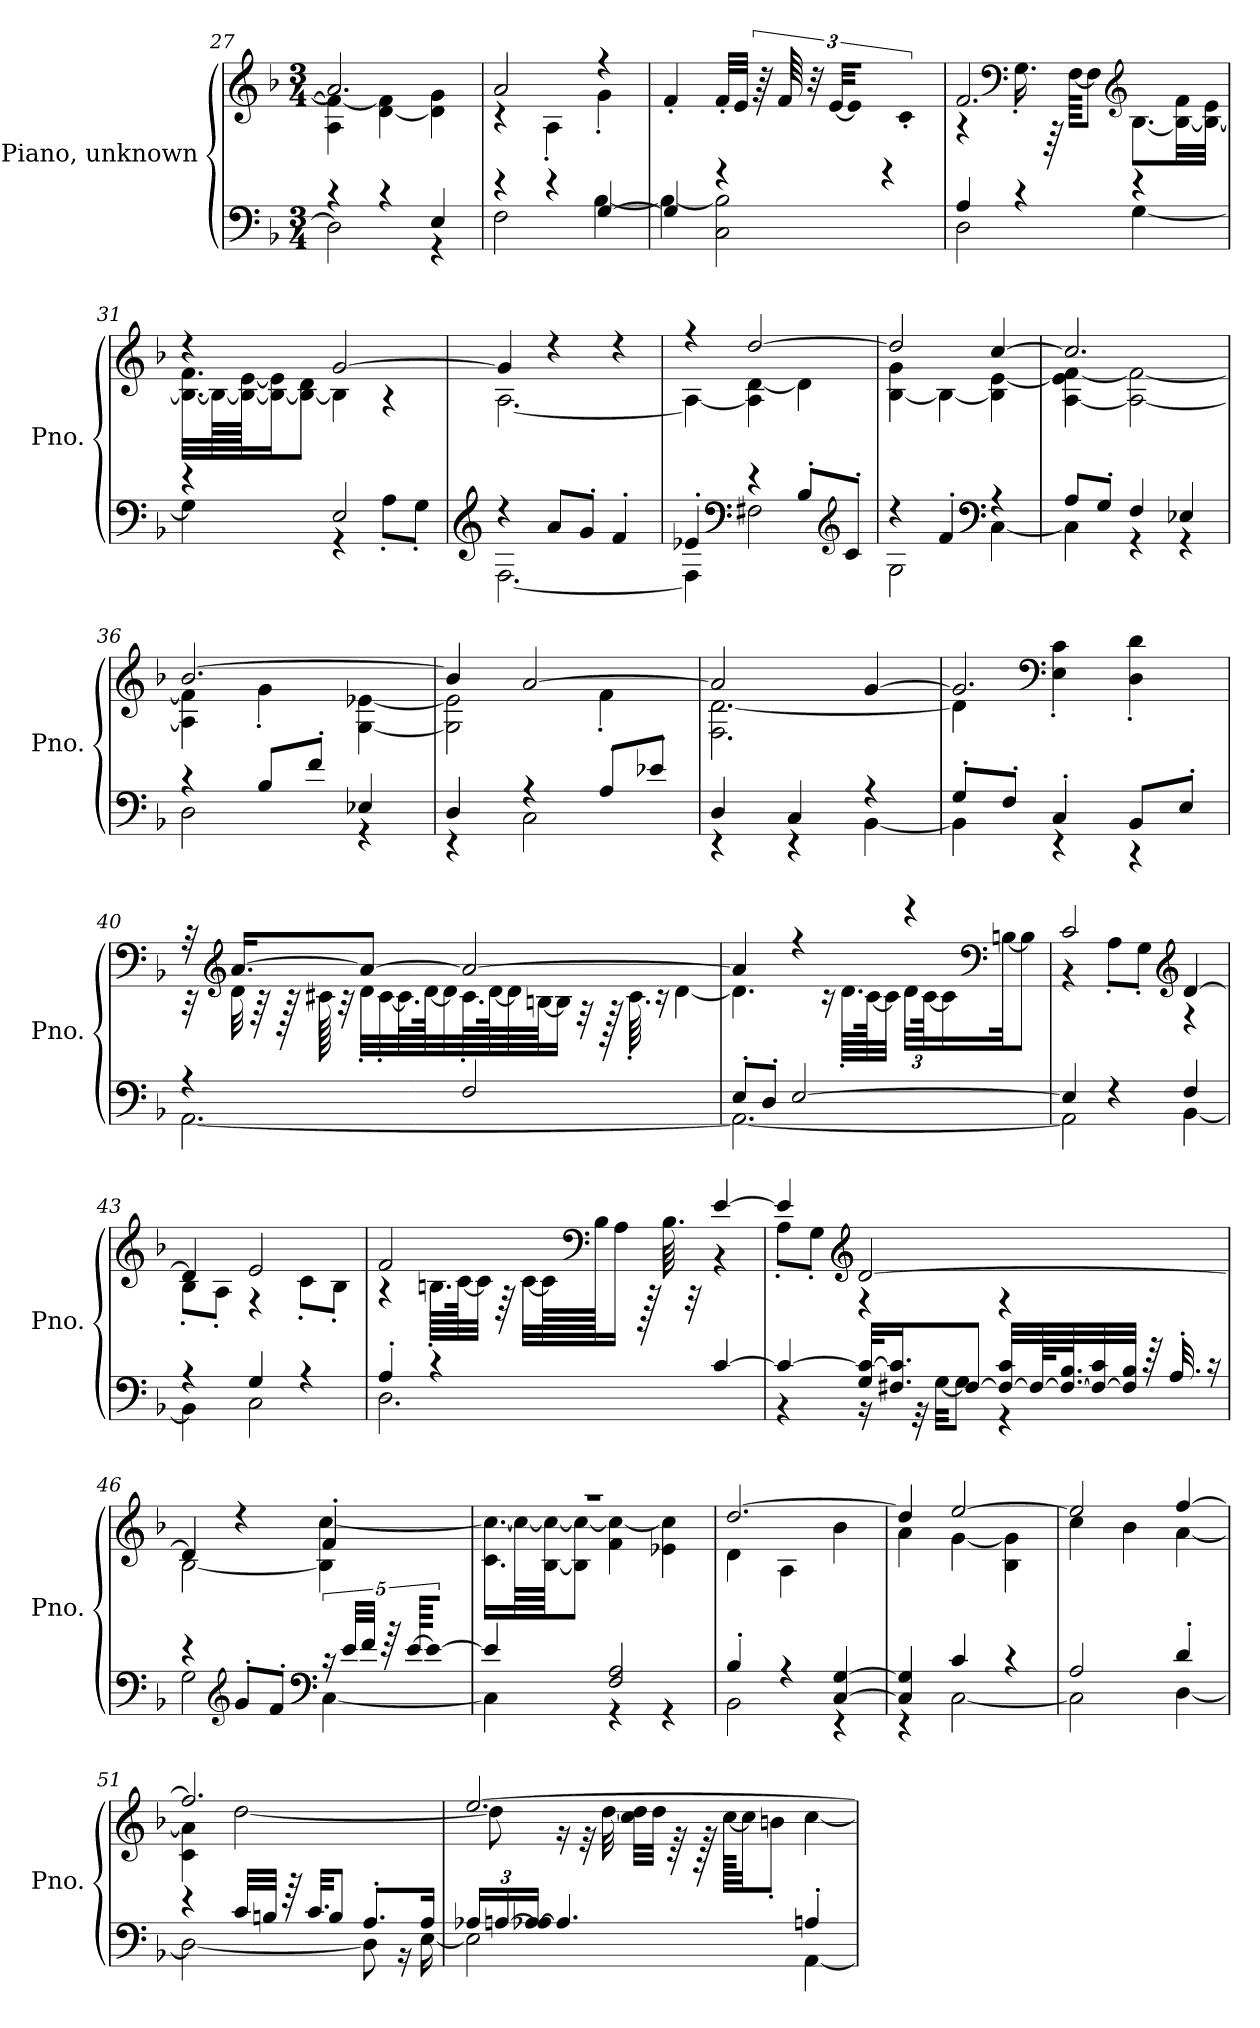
**kern	**kern
*part1	*part1
*staff2	*staff1
*I"Piano, unknown	*
*I'Pno.	*
!!LO:LB:g=z
*clefF4	*clefG2
*k[b-]	*k[b-]
*M3/4	*M3/4
=27	=27
*^	*^
4r	2D\]	2.a/]	4A\ 4f\_
4r	.	.	[4d\ 4f\]
4E/	4r	.	4d\] 4g\
=28	=28	=28	=28
4r	2F\	2a/	4r
4r	.	.	4A'\
[4G/	[4B-\	4r	4g'\
*	*	*v	*v
=29	=29	=29
4G/]	4B-\_	4f'/
4r	2C\ 2B-\]	32f'/LLL
.	.	32e/JJJ
.	.	96r
.	.	96f/
.	.	48r
.	.	[48e/KKL
.	.	8e/J]
4r	.	4c'/
=30	=30	=30
*	*	*^
4A/	2D\	2.f/	4r
*	*	*clefF4	*
4r	.	.	16.G'\
.	.	.	64r
.	.	.	[64F\KKKL
.	.	.	8F\J]
*	*	*clefG2	*
4r	[4G\	.	[8.B-\L
.	.	.	32B-\_ 32f\LL
.	.	.	32B-\_ 32e\JJJ
!!LO:LB:g=z	!!
=31	=31	=31	=31
4r	4G\]	4r	32.B-\_ 32.f\LLL
.	.	.	128B-\LL_
.	.	.	128B-\_ [128e\JJJ
.	.	.	16B-\_ 16e\]J
.	.	.	8B-\_ 8d\J
2E/	4r	[2g/	4B-\]
.	8A'\L	.	4r
.	8G'\J	.	.
=32	=32	=32	=32
*clefG2	*	*	*
4r	[2.F\	4g/]	[2.A\
8a/L	.	4r	.
8g'/J	.	.	.
4f'/	.	4r	.
=33	=33	=33	=33
4e-X'/	4F\]	4r	4A\_
*clefF4	*	*	*
4r	2F#X\	[2dd/	4A\] [4d\
8B-'/L	.	.	4d\]
*clefG2	*	*	*
8c'/J	.	.	.
=34	=34	=34	=34
4r	2G\	2dd/]	[4B-\ 4g\
4f'/	.	.	4B-\_
*clefF4	*	*	*
4r	[4C\	[4cc/	4B-\] [4e\
=35	=35	=35	=35
8A/L	4C\]	2.cc/]	[4A\ 4e\] [4f\
8G'/J	.	.	.
4F/	4r	.	2A\_ 2f\_
4E-X/	4r	.	.
!!LO:PB:g=z	!!
=36	=36	=36	=36
4r	2D\	[2.b-/	4A\] 4f\]
8B-/L	.	.	4g'\
8f'/J	.	.	.
4E-X/	4r	.	[4G\ [4e-X\
=37	=37	=37	=37
4D/	4r	4b-/]	2G\] 2e-\]
4r	2C\	[2a/	.
8A'/L	.	.	4f'\
8e-X'/J	.	.	.
=38	=38	=38	=38
4D/	4r	2a/]	2.F\ [2.d\
4C/	4r	.	.
4r	[4BB-\	[4g/	.
=39	=39	=39	=39
8G'/L	4BB-\]	2.g/]	4d\]
8F'/J	.	.	.
*	*	*clefF4	*
4C'/	4r	.	4E\' 4c\'
8BB-/L	4r	.	4D\' 4d\'
8E'/J	.	.	.
!!LO:LB:g=z	!!
=40	=40	=40	=40
4r	[2.AA\	32r	32r
*	*	*clefG2	*
.	.	[16.a/KL	32d\
.	.	.	64r
.	.	.	128r
.	.	.	128c#X\
.	.	.	32r
.	.	8a/J_	32d'\LLL
.	.	.	[32c#'\
.	.	.	64.c#\L]
.	.	.	[128d\JK
.	.	.	32d\]
2F/	.	2a/_	64.c#'\L
.	.	.	[128d\K
.	.	.	64d\]
.	.	.	[64Bn\JJ
.	.	.	16B\JJ]
.	.	.	32r
.	.	.	128r
.	.	.	64.c#'\
.	.	.	16r
.	.	.	[4d\
!!LO:LB:g=z	!!
=41	=41	=41	=41
8E'/L	2.AA\_	4a/]	4.d\]
8D'/J	.	.	.
[2E/	.	4r	.
.	.	.	16r
.	.	.	64.d'\LLLL
.	.	.	[128c\JK
.	.	.	32c\JJJ]
*	*	*	*Xbrackettup
.	.	4r	48d\LLL
.	.	.	[96c\JK
.	.	.	16c\]
*	*	*clefF4	*
.	.	.	[32Bn\JK
.	.	.	8B\J]
=42	=42	=42	=42
4E/]	2AA\]	2c/	4r
4r	.	.	8A'\L
.	.	.	8G'\J
*	*	*clefG2	*
4F/	[4BB-\	[4d/	4r
=43	=43	=43	=43
4r	4BB-\]	4d/]	8B-'\L
.	.	.	8A'\J
4G/	2C\	2e/	4r
4r	.	.	8c'\L
.	.	.	8B-'\J
!!LO:LB:g=z	!!
=44	=44	=44	=44
4A'/	2.D\	2f/	4r
4r	.	.	64.Bn'\LLLL
.	.	.	[128c\JK
.	.	.	32c\JJJ]
.	.	.	64r
.	.	.	[32c\LLL
.	.	.	128c\LL]
*	*	*clefF4	*
.	.	.	128B\JJJ
.	.	.	16A\JJ
.	.	.	128r
.	.	.	64.B\
.	.	.	32r
[4c/	.	[4e/	4r
=45	=45	=45	=45
4c/_	4r	4e/]	8A'\L
.	.	.	8G'\J
*	*	*clefG2	*
32G/ 32c/_KLL	16r	[2d/	4r
16.F#X/ 16.c/]J	.	.	.
.	32r	.	.
.	[32G\KKL	.	.
[8F#/J	8G\J]	.	.
32F#/_ 32c/LLL	4r	.	4r
128F#/KL_	.	.	.
64.F#/_ 64.B-/J	.	.	.
32F#/_ 32c/	.	.	.
32F#/] 32B-/JJJ	.	.	.
64r	.	.	.
32.A'/	.	.	.
16r	.	.	.
!!LO:LB:g=z	!!
=46	=46	=46	=46
4r	2G\	4d/]	[2B-\
*clefG2	*	*	*
8g'/L	.	4r	.
8f'/J	.	.	.
*clefF4	*	*	*
20r	[4C\	4f'/	4B-\] [4cc\
40e/LLL	.	.	.
40f/JJJ	.	.	.
80r	.	.	.
[80e/KKKL	.	.	.
8e/J_	.	.	.
=47	=47	=47	=47
4e/]	4C\]	2.r	16.c\ 16.cc\_LL
.	.	.	64cc\LL_
.	.	.	[64B-\ 64cc\_JJJ
.	.	.	8B-\] 8cc\_J
2F/ 2A/	4r	.	4f\ 4cc\_
.	4r	.	4e-X\ 4cc\]
=48	=48	=48	=48
4B-'/	2BB-\	[2.dd/	4d\
4r	.	.	4A\
[4C/ [4G/	4r	.	4b-\
=49	=49	=49	=49
4C/] 4G/]	4r	4dd/]	4a\
4c/	[2C\	[2ee/	[4g\
4r	.	.	4B-\ 4g\]
=50	=50	=50	=50
2A/	2C\]	2ee/]	4cc\
.	.	.	4b-\
4d'/	[4D\	[4ff/	[4a\
!!LO:LB:g=z	!!
=51	=51	=51	=51
4r	2D\_	2.ff/]	4c\ 4a\]
32c/LLL	.	.	[2dd\
32Bn/JJJ	.	.	.
64r	.	.	.
32.c/KKL	.	.	.
8B/J	.	.	.
8.A'/L	8D\]	.	.
.	16r	.	.
16A/Jk	[16E\	.	.
=52	=52	=52	=52
*Xbrackettup	*	*	*
24A-X/LL	2E\]	[2.ee/	8dd\]
[24An/	.	.	.
[24A-X/ 24A/]JJ	.	.	.
4.A-/]	.	.	16r
.	.	.	32r
.	.	.	[32dd\
.	.	.	32cc\ 32dd\]LLL
.	.	.	32dd\JJJ
.	.	.	64r
.	.	.	128r
.	.	.	[128cc\KKLLL
.	.	.	32cc\JJ]
.	.	.	8bn'\J
4An'/	[4AA\	.	[4cc\
*v	*v	*	*
*	*v	*v
=	=
*-	*-
